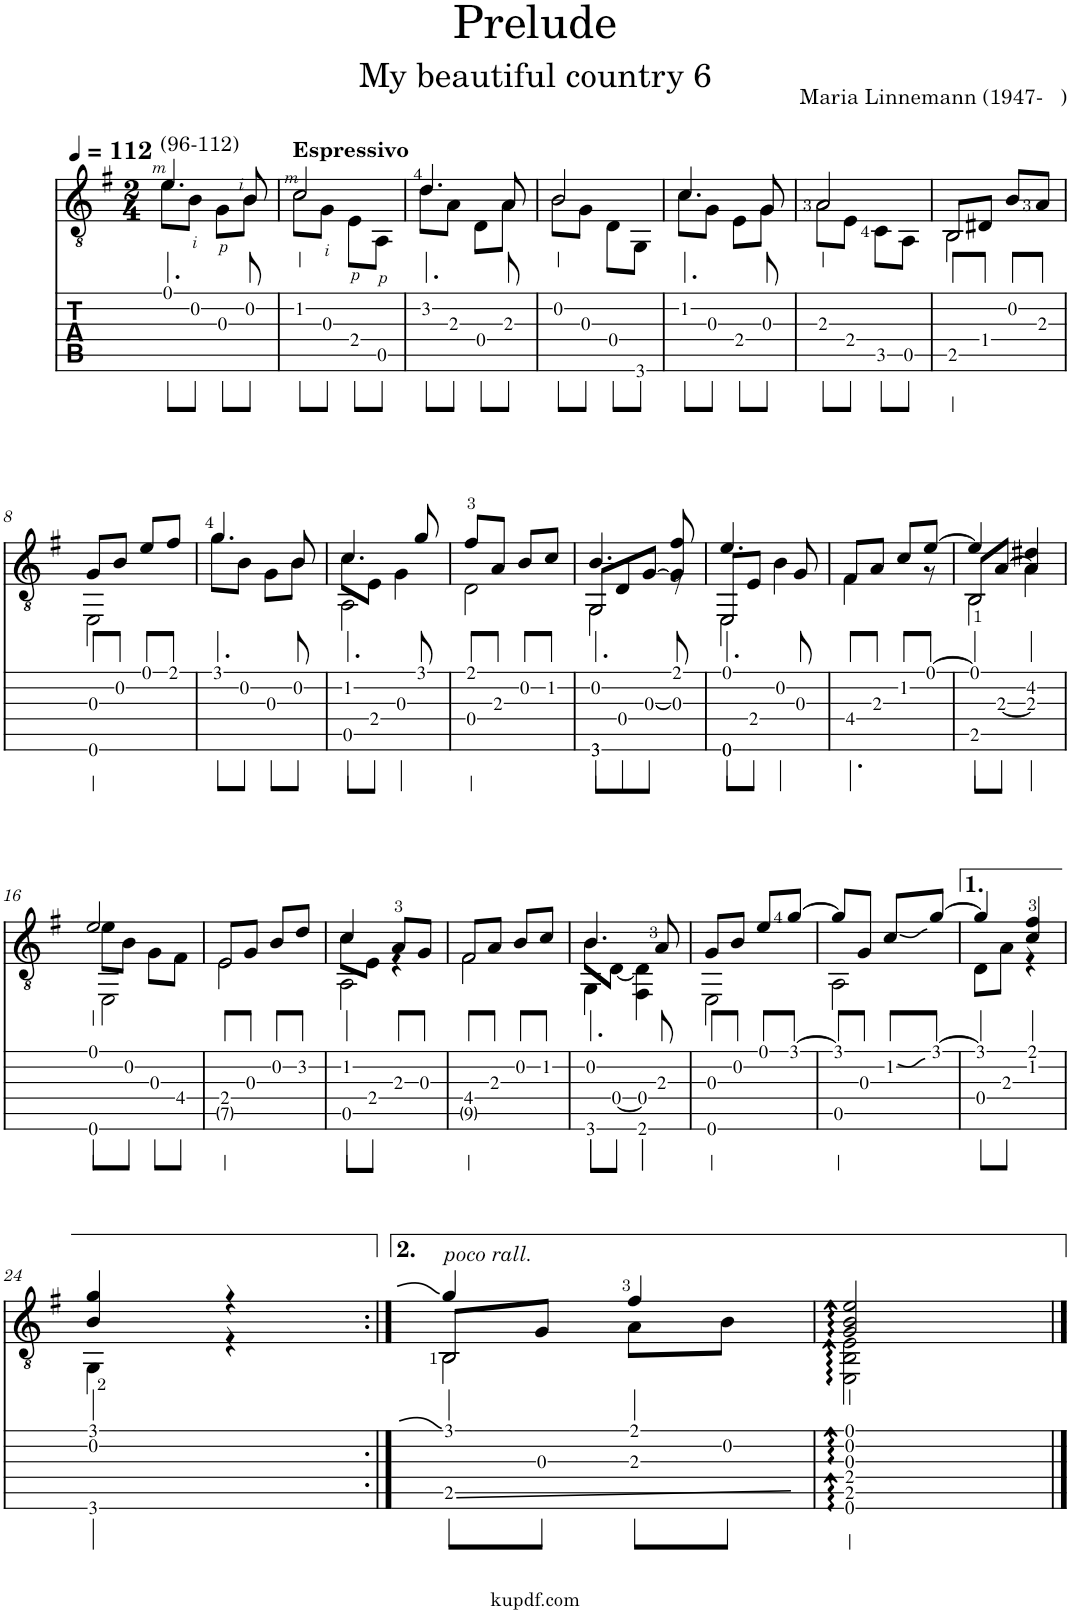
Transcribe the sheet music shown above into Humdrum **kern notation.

**kern	**kern
*part2	*part1
*staff2	*staff1
*I"Chitarra classica (Intavolatura)	*I"Classical Guitar
*stria6	*
*	*clefGv2
*k[f#]	*k[f#]
*M2/4	*M2/4
*MM112	*MM112
=1	=1
*^	*^
!	!	!LO:TX:a:t=(96-112)	!
4.e/	8e\L	4.e/	8e\L
.	8B\J	.	8B\J
.	8G\L	.	8G\L
8B/	8B\J	8B/	8B\J
=2	=2	=2	=2
!	!	!LO:TX:a:B:t=Espressivo	!
!	!LO:N:head=open	!	!LO:N:head=open
2c/	8c\L	2c/	8c\L
.	8G\J	.	8G\J
.	8E\L	.	8E\L
.	8AA\J	.	8AA\J
=3	=3	=3	=3
4.d/	8d\L	4.d/	8d\L
.	8A\J	.	8A\J
.	8D\L	.	8D\L
8A/	8A\J	8A/	8A\J
=4	=4	=4	=4
!	!LO:N:head=open	!	!LO:N:head=open
2B/	8B\L	2B/	8B\L
.	8G\J	.	8G\J
.	8D\L	.	8D\L
.	8GG\J	.	8GG\J
=5	=5	=5	=5
4.c/	8c\L	4.c/	8c\L
.	8G\J	.	8G\J
.	8E\L	.	8E\L
8G/	8G\J	8G/	8G\J
=6	=6	=6	=6
!	!LO:N:head=open	!	!LO:N:head=open
2A/	8A\L	2A/	8A\L
.	8E\J	.	8E\J
.	8C\L	.	8C\L
.	8AA\J	.	8AA\J
=7	=7	=7	=7
!LO:N:head=open	!	!LO:N:head=open	!
8BB/L	2BB\	8BB/L	2BB\
8D#X/J	.	8D#X/J	.
8B/L	.	8B/L	.
8A/J	.	8A/J	.
!!LO:LB:g=z	!!
=8	=8	=8	=8
8G/L	2EE\	8G/L	2EE\
8B/J	.	8B/J	.
8e/L	.	8e/L	.
8f#/J	.	8f#/J	.
=9	=9	=9	=9
4.g/	8g\L	4.g/	8g\L
.	8B\J	.	8B\J
.	8G\L	.	8G\L
8B/	8B\J	8B/	8B\J
=10	=10	=10	=10
*	*^	*	*^
4.c/	8c\L	2AA\	4.c/	8c\L	2AA\
.	8E\J	.	.	8E\J	.
.	4G\	.	.	4G\	.
8g/	.	.	8g/	.	.
*	*v	*v	*	*	*
*	*	*	*v	*v
=11	=11	=11	=11
8f#/L	2D\	8f#/L	2D\
8A/J	.	8A/J	.
8B/L	.	8B/L	.
8c/J	.	8c/J	.
=12	=12	=12	=12
!	!LO:N:head=open	!	!LO:N:head=open
*	*^	*	*^
4.B/	8GG\L	2GG\	4.B/	8GG/L	2GG\
.	8D\	.	.	8D/	.
.	[8G\J	.	.	[8G/J	.
8G/] 8f#/	8r	.	8G/] 8f#/	8r	.
=13	=13	=13	=13	=13	=13
!	!LO:N:head=open	!	!	!LO:N:head=open	!
4.e/	8EE\L	2EE\	4.e/	8EE/L	2EE\
.	8E\J	.	.	8E/J	.
.	4B\	.	.	4B\	.
8G/	.	.	8G/	.	.
*	*v	*v	*	*	*
*	*	*	*v	*v
=14	=14	=14	=14
8F#/L	4.F#\	8F#/L	4.F#\
8A/J	.	8A/J	.
8c/L	.	8c/L	.
[8e/J	8r	[8e/J	8r
=15	=15	=15	=15
!	!LO:N:head=open	!	!LO:N:head=open
*	*^	*	*^
4e/]	8BB\L	2BB\	4e/]	8BB/L	2BB\
.	[8A\J	.	.	[8A/J	.
4A/ 4d#X/	4A\]	.	4A/ 4d#X/	4A\]	.
!!LO:LB:g=z	!!	!!
=16	=16	=16	=16	=16	=16
2e/	8e\L	2EE\	2e/	8e\L	2EE\
.	8B\J	.	.	8B\J	.
.	8G\L	.	.	8G\L	.
.	8F#\J	.	.	8F#\J	.
*	*v	*v	*	*	*
*	*	*	*v	*v
=17	=17	=17	=17
!LO:N:head=open	!	!LO:N:head=open	!
8E/L	2E\	8E/L	2E\
8G/J	.	8G/J	.
8B/L	.	8B/L	.
8d/J	.	8d/J	.
=18	=18	=18	=18
*	*^	*	*^
4c/	8c\L	2AA\	4c/	8c\L	2AA\
.	8E\J	.	.	8E\J	.
8A/L	4r	.	8A/L	4r	.
8G/J	.	.	8G/J	.	.
*v	*v	*v	*	*	*
*	*v	*v	*v
=19	=19
!LO:N:head=open	!LO:N:head=open
*^	*^
8F#/L	2F#\	8F#/L	2F#\
8A/J	.	8A/J	.
8B/L	.	8B/L	.
8c/J	.	8c/J	.
=20	=20	=20	=20
*	*^	*	*^
4.B/	8B\L	4GG\	4.B/	8B\L	4GG\
.	[8D\J	.	.	[8D\J	.
.	4D\]	4FF#\	.	4D\]	4FF#\
8A/	.	.	8A/	.	.
*	*v	*v	*	*	*
*	*	*	*v	*v
=21	=21	=21	=21
8G/L	2EE\	8G/L	2EE\
8B/J	.	8B/J	.
8e/L	.	8e/L	.
[8g/J	.	[8g/J	.
=22	=22	=22	=22
8g/L]	2AA\	8g/L]	2AA\
8G/J	.	8G/J	.
8c/L	.	8c/L	.
[8g/J	.	[8g/J	.
=23	=23	=23	=23
4g/]	8D\L	4g/]	8D\L
.	8A\J	.	8A\J
4c/ 4f#/	4r	4c/ 4f#/	4r
!!LO:LB:g=z	!!
=24	=24	=24	=24
4B/ 4g/	4GG\	4B/ 4g/	4GG\
4r	4r	4r	4r
=25:|!	=25:|!	=25:|!	=25:|!
!	!	!LO:TX:a:i:t=poco rall.	!
!	!	!	!LO:N:head=open
*	*	*	*^
4g/	8BB\L	4g/	8BB/L	2BB\
.	8G\J	.	8G/J	.
4f#/	8A\L	4f#/	8A\L	.
.	8B\J	.	8B\J	.
*	*	*	*v	*v
=26	=26	=26	=26
2G/:: 2B/:: 2e/::	2EE\:: 2BB\:: 2E\::	2G/:: 2B/:: 2e/::	2EE\:: 2BB\:: 2E\::
*v	*v	*	*
*	*v	*v
==	==
*-	*-
